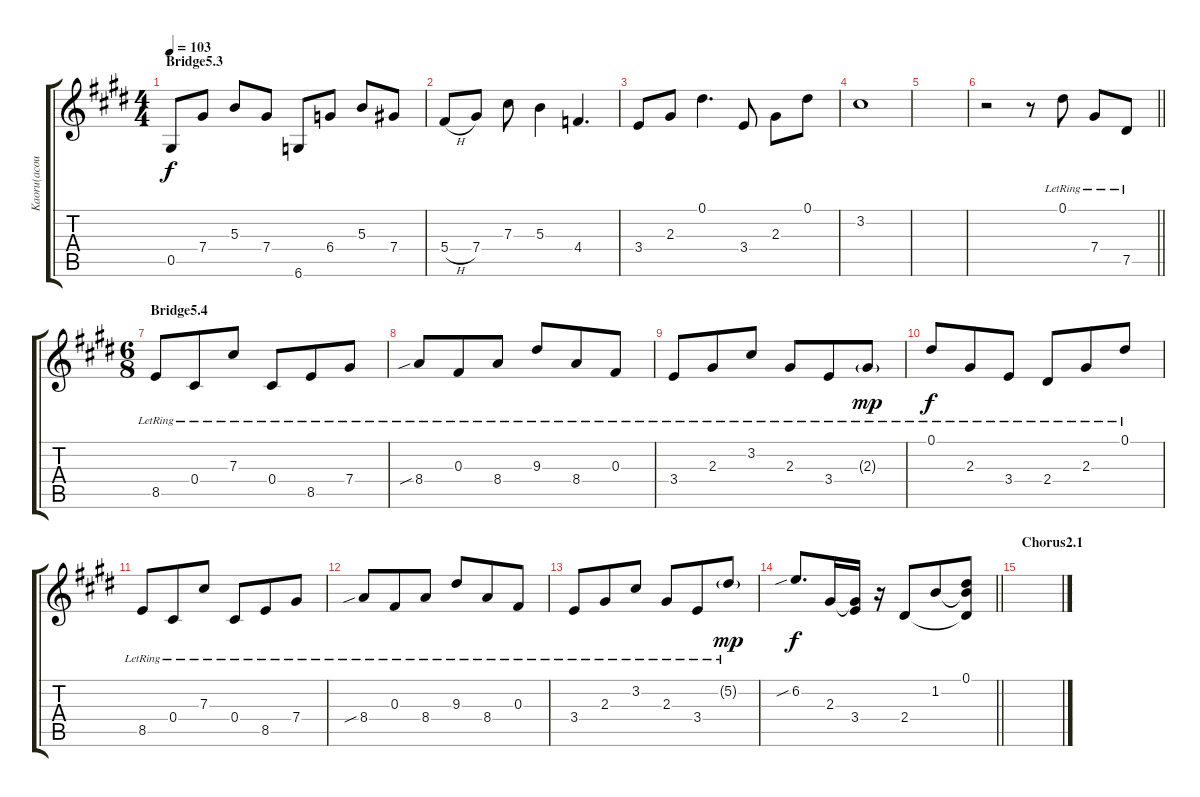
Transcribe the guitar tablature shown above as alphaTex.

\track ("Kaoru(acou)" "Kaoru(acou") {instrument acousticguitarsteel}
\staff {score tabs}
\tuning (Eb4 Bb3 Gb3 Db3 Ab2 Db2) {hide}
\ts (4 4)
\section ("" "Bridge5.3")
\tempo 103
\clef g2
\ks c#minor
0.5.8{dy f} 7.4.8 5.3.8 7.4.8 6.6.8 6.4.8 5.3.8 7.4.8 |
5.4{h}.8 7.4.8 7.3.8 5.3.4 4.4.4{d} |
3.4.8 2.3.8 0.1.4{d} 3.4.8 2.3.8 0.1.8 |
3.2.1 |
|
\barLineRight lightlight
r.2 r.8 0.1{lr}.8 7.4{lr}.8 7.5{lr}.8 |
\ts (6 8)
\section ("" "Bridge5.4")
8.5{lr}.8 0.4{lr}.8 7.3{lr}.8 0.4{lr}.8 8.5{lr}.8 7.4{lr}.8 |
8.4{sib lr}.8 0.3{lr}.8 8.4{lr}.8 9.3{lr}.8 8.4{lr}.8 0.3{lr}.8 |
3.4{lr}.8 2.3{lr}.8 3.2{lr}.8 2.3{lr}.8 3.4{lr}.8 2.3{g lr}.8{dy mp} |
0.1{lr}.8{dy f} 2.3{lr}.8 3.4{lr}.8 2.4{lr}.8 2.3{lr}.8 0.1{lr}.8 |
8.5{lr}.8 0.4{lr}.8 7.3{lr}.8 0.4{lr}.8 8.5{lr}.8 7.4{lr}.8 |
8.4{sib lr}.8 0.3{lr}.8 8.4{lr}.8 9.3{lr}.8 8.4{lr}.8 0.3{lr}.8 |
3.4{lr}.8 2.3{lr}.8 3.2{lr}.8 2.3{lr}.8 3.4{lr}.8 5.2{g lr}.8{dy mp} |
\barLineRight lightlight
6.2{sib}.8{d dy f} 2.3.16 (2.3{t} 3.4).16 r.16 2.4.8 1.2.8 (0.1 1.2{t} 2.4{t}).8 |
\section ("" "Chorus2.1")
